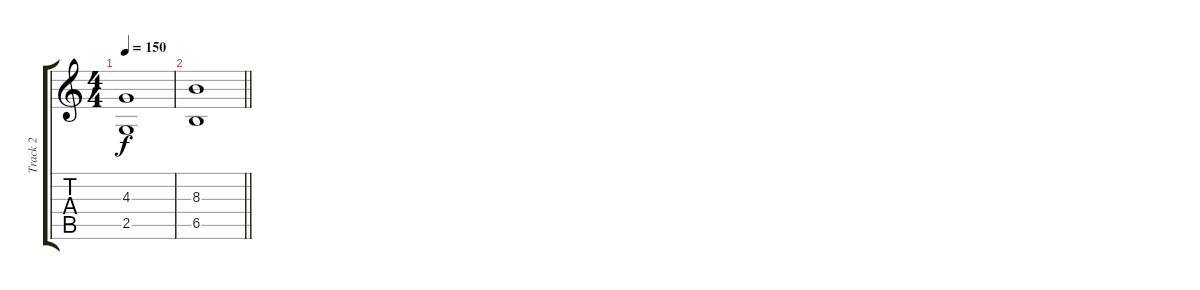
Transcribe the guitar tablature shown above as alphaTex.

\track ("Track 2" "Track 2") {instrument distortionguitar}
\staff {score tabs}
\tuning (C4 G3 Eb3 Bb2 F2 C2) {hide}
\ts (4 4)
\tempo 150
\clef g2
\ks c
(4.3 2.5).1{dy f} |
\barLineRight lightlight
(8.3 6.5).1
